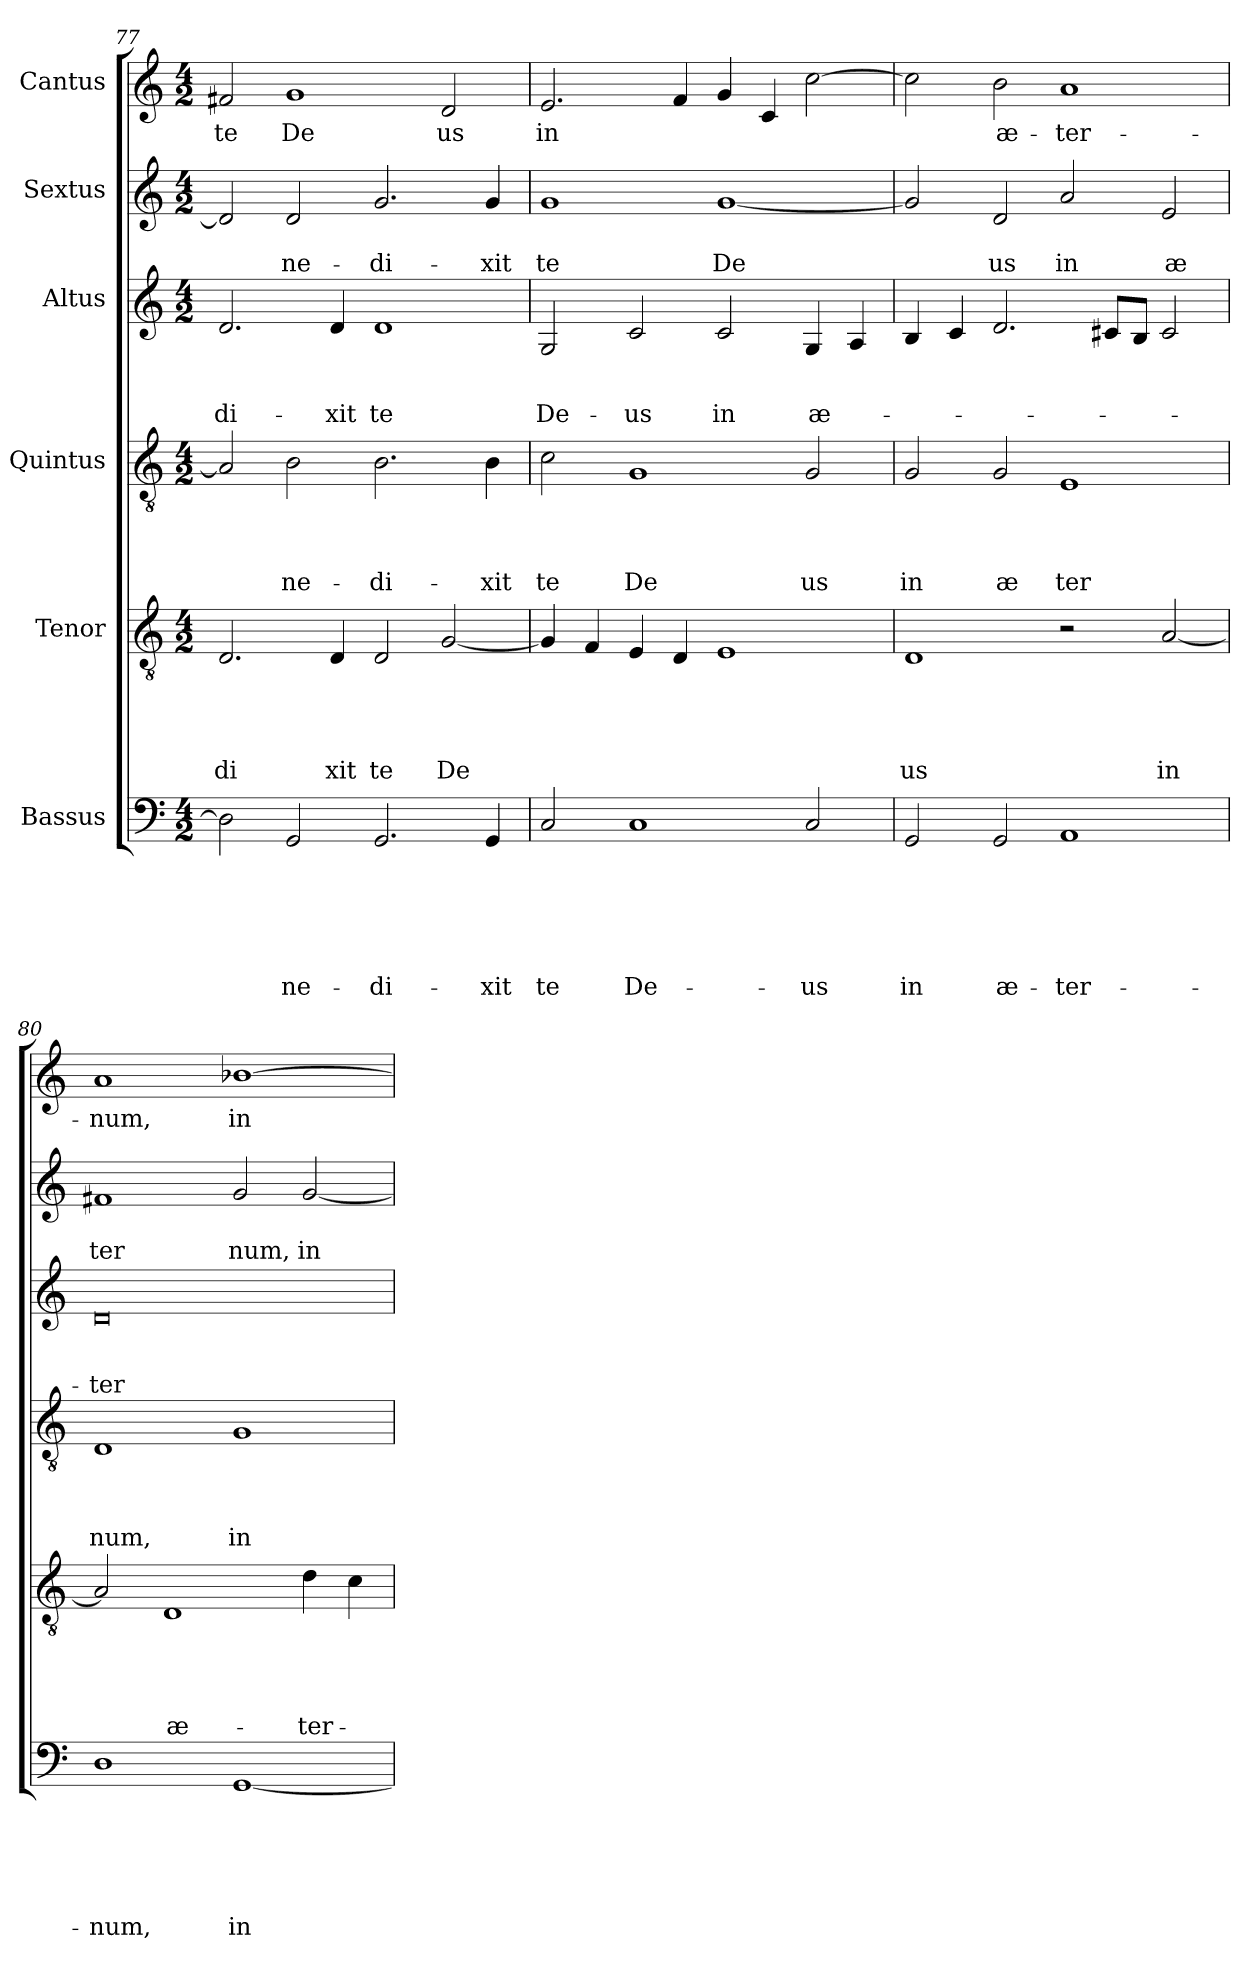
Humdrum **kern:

**kern	**text	**text	**text	**text	**text	**text	**kern	**text	**text	**text	**text	**text	**kern	**text	**text	**text	**text	**kern	**text	**text	**text	**kern	**text	**text	**kern	**text
*part6	*part6	*part6	*part6	*part6	*part6	*part6	*part5	*part5	*part5	*part5	*part5	*part5	*part4	*part4	*part4	*part4	*part4	*part3	*part3	*part3	*part3	*part2	*part2	*part2	*part1	*part1
*staff6	*staff6	*staff6	*staff6	*staff6	*staff6	*staff6	*staff5	*staff5	*staff5	*staff5	*staff5	*staff5	*staff4	*staff4	*staff4	*staff4	*staff4	*staff3	*staff3	*staff3	*staff3	*staff2	*staff2	*staff2	*staff1	*staff1
*I"Bassus	*	*	*	*	*	*	*I"Tenor	*	*	*	*	*	*I"Quintus	*	*	*	*	*I"Altus	*	*	*	*I"Sextus	*	*	*I"Cantus	*
*clefF4	*	*	*	*	*	*	*clefGv2	*	*	*	*	*	*clefGv2	*	*	*	*	*clefG2	*	*	*	*clefG2	*	*	*clefG2	*
*k[]	*	*	*	*	*	*	*k[]	*	*	*	*	*	*k[]	*	*	*	*	*k[]	*	*	*	*k[]	*	*	*k[]	*
*C:	*	*	*	*	*	*	*C:	*	*	*	*	*	*C:	*	*	*	*	*C:	*	*	*	*C:	*	*	*C:	*
*M4/2	*	*	*	*	*	*	*M4/2	*	*	*	*	*	*M4/2	*	*	*	*	*M4/2	*	*	*	*M4/2	*	*	*M4/2	*
=77	=77	=77	=77	=77	=77	=77	=77	=77	=77	=77	=77	=77	=77	=77	=77	=77	=77	=77	=77	=77	=77	=77	=77	=77	=77	=77
!	!	!	!	!	!	!	!	!	!	!	!	!LO:LY:b	!	!	!	!	!	!	!	!	!LO:LY:b	!	!	!	!	!LO:LY:b
2D\]	.	.	.	.	.	.	2.D/	.	.	.	.	di	2A/]	.	.	.	.	2.d/	.	.	-di-	2d/]	.	.	2f#X/	te
!	!	!	!	!	!	!LO:LY:b	!	!	!	!	!	!	!	!	!	!	!LO:LY:b	!	!	!	!	!	!	!LO:LY:b	!	!LO:LY:b
2GG/	.	.	.	.	.	-ne-	.	.	.	.	.	.	2B\	.	.	.	-ne-	.	.	.	.	2d/	.	-ne-	1g	De
!	!	!	!	!	!	!	!	!	!	!	!	!LO:LY:b	!	!	!	!	!	!	!	!	!LO:LY:b	!	!	!	!	!
.	.	.	.	.	.	.	4D/	.	.	.	.	xit	.	.	.	.	.	4d/	.	.	-xit	.	.	.	.	.
!	!	!	!	!	!	!LO:LY:b	!	!	!	!	!	!LO:LY:b	!	!	!	!	!LO:LY:b	!	!	!	!LO:LY:b	!	!	!LO:LY:b	!	!
2.GG/	.	.	.	.	.	-di-	2D/	.	.	.	.	te	2.B\	.	.	.	-di-	1d	.	.	te	2.g/	.	-di-	.	.
!	!	!	!	!	!	!	!	!	!	!	!	!LO:LY:b	!	!	!	!	!	!	!	!	!	!	!	!	!	!LO:LY:b
.	.	.	.	.	.	.	[<2G/	.	.	.	.	De	.	.	.	.	.	.	.	.	.	.	.	.	2d/	us
!	!	!	!	!	!	!LO:LY:b	!	!	!	!	!	!	!	!	!	!	!LO:LY:b	!	!	!	!	!	!	!LO:LY:b	!	!
4GG/	.	.	.	.	.	-xit	.	.	.	.	.	.	4B\	.	.	.	-xit	.	.	.	.	4g/	.	-xit	.	.
!!LO:PB:g=z
=78	=78	=78	=78	=78	=78	=78	=78	=78	=78	=78	=78	=78	=78	=78	=78	=78	=78	=78	=78	=78	=78	=78	=78	=78	=78	=78
!	!	!	!	!	!	!LO:LY:b	!	!	!	!	!	!	!	!	!	!	!LO:LY:b	!	!	!	!LO:LY:b	!	!	!LO:LY:b	!	!LO:LY:b
2C/	.	.	.	.	.	te	4G/]	.	.	.	.	.	2c\	.	.	.	te	2G/	.	.	De-	1g	.	te	2.e/	in
.	.	.	.	.	.	.	4F/	.	.	.	.	.	.	.	.	.	.	.	.	.	.	.	.	.	.	.
!	!	!	!	!	!	!LO:LY:b	!	!	!	!	!	!	!	!	!	!	!LO:LY:b	!	!	!	!LO:LY:b	!	!	!	!	!
1C	.	.	.	.	.	De-	4E/	.	.	.	.	.	1G	.	.	.	De	2c/	.	.	-us	.	.	.	.	.
.	.	.	.	.	.	.	4D/	.	.	.	.	.	.	.	.	.	.	.	.	.	.	.	.	.	4f/	.
!	!	!	!	!	!	!	!	!	!	!	!	!	!	!	!	!	!	!	!	!	!LO:LY:b	!	!	!LO:LY:b	!	!
.	.	.	.	.	.	.	1E	.	.	.	.	.	.	.	.	.	.	2c/	.	.	in	[<1g	.	De	4g/	.
.	.	.	.	.	.	.	.	.	.	.	.	.	.	.	.	.	.	.	.	.	.	.	.	.	4c/	.
!	!	!	!	!	!	!LO:LY:b	!	!	!	!	!	!	!	!	!	!	!LO:LY:b	!	!	!	!LO:LY:b	!	!	!	!	!
2C/	.	.	.	.	.	-us	.	.	.	.	.	.	2G/	.	.	.	us	4G/	.	.	æ-	.	.	.	[>2cc\	.
.	.	.	.	.	.	.	.	.	.	.	.	.	.	.	.	.	.	4A/	.	.	.	.	.	.	.	.
=79	=79	=79	=79	=79	=79	=79	=79	=79	=79	=79	=79	=79	=79	=79	=79	=79	=79	=79	=79	=79	=79	=79	=79	=79	=79	=79
!	!	!	!	!	!	!LO:LY:b	!	!	!	!	!	!LO:LY:b	!	!	!	!	!LO:LY:b	!	!	!	!	!	!	!	!	!
2GG/	.	.	.	.	.	in	1D	.	.	.	.	us	2G/	.	.	.	in	4B/	.	.	.	2g/]	.	.	2cc\]	.
.	.	.	.	.	.	.	.	.	.	.	.	.	.	.	.	.	.	4c/	.	.	.	.	.	.	.	.
!	!	!	!	!	!	!LO:LY:b	!	!	!	!	!	!	!	!	!	!	!LO:LY:b	!	!	!	!	!	!	!LO:LY:b	!	!LO:LY:b
2GG/	.	.	.	.	.	æ-	.	.	.	.	.	.	2G/	.	.	.	æ	2.d/	.	.	.	2d/	.	us	2b\	æ-
!	!	!	!	!	!	!LO:LY:b	!	!	!	!	!	!	!	!	!	!	!LO:LY:b	!	!	!	!	!	!	!LO:LY:b	!	!LO:LY:b
1AA	.	.	.	.	.	-ter-	2r	.	.	.	.	.	1E	.	.	.	ter	.	.	.	.	2a/	.	in	1a	-ter-
.	.	.	.	.	.	.	.	.	.	.	.	.	.	.	.	.	.	8c#/L	.	.	.	.	.	.	.	.
.	.	.	.	.	.	.	.	.	.	.	.	.	.	.	.	.	.	8B/J	.	.	.	.	.	.	.	.
!	!	!	!	!	!	!	!	!	!	!	!	!LO:LY:b	!	!	!	!	!	!	!	!	!	!	!	!LO:LY:b	!	!
.	.	.	.	.	.	.	[<2A/	.	.	.	.	in	.	.	.	.	.	2c#/	.	.	.	2e/	.	æ	.	.
=80	=80	=80	=80	=80	=80	=80	=80	=80	=80	=80	=80	=80	=80	=80	=80	=80	=80	=80	=80	=80	=80	=80	=80	=80	=80	=80
!	!	!	!	!	!	!LO:LY:b	!	!	!	!	!	!	!	!	!	!	!LO:LY:b	!	!	!	!LO:LY:b	!	!	!LO:LY:b	!	!LO:LY:b
1D	.	.	.	.	.	-num,	2A/]	.	.	.	.	.	1D	.	.	.	num,	0d	.	.	-ter-	1f#X	.	ter	1a	-num,
!	!	!	!	!	!	!	!	!	!	!	!	!LO:LY:b	!	!	!	!	!	!	!	!	!	!	!	!	!	!
.	.	.	.	.	.	.	1D	.	.	.	.	æ-	.	.	.	.	.	.	.	.	.	.	.	.	.	.
!	!	!	!	!	!	!LO:LY:b	!	!	!	!	!	!	!	!	!	!	!LO:LY:b	!	!	!	!	!	!	!LO:LY:b	!	!LO:LY:b
[<1GG	.	.	.	.	.	in	.	.	.	.	.	.	1G	.	.	.	in	.	.	.	.	2g/	.	num,	[>1b-X	in
!	!	!	!	!	!	!	!	!	!	!	!	!LO:LY:b	!	!	!	!	!	!	!	!	!	!	!	!LO:LY:b	!	!
.	.	.	.	.	.	.	4d\	.	.	.	.	-ter-	.	.	.	.	.	.	.	.	.	[<2g/	.	in	.	.
.	.	.	.	.	.	.	4c\	.	.	.	.	.	.	.	.	.	.	.	.	.	.	.	.	.	.	.
=	=	=	=	=	=	=	=	=	=	=	=	=	=	=	=	=	=	=	=	=	=	=	=	=	=	=
*-	*-	*-	*-	*-	*-	*-	*-	*-	*-	*-	*-	*-	*-	*-	*-	*-	*-	*-	*-	*-	*-	*-	*-	*-	*-	*-
